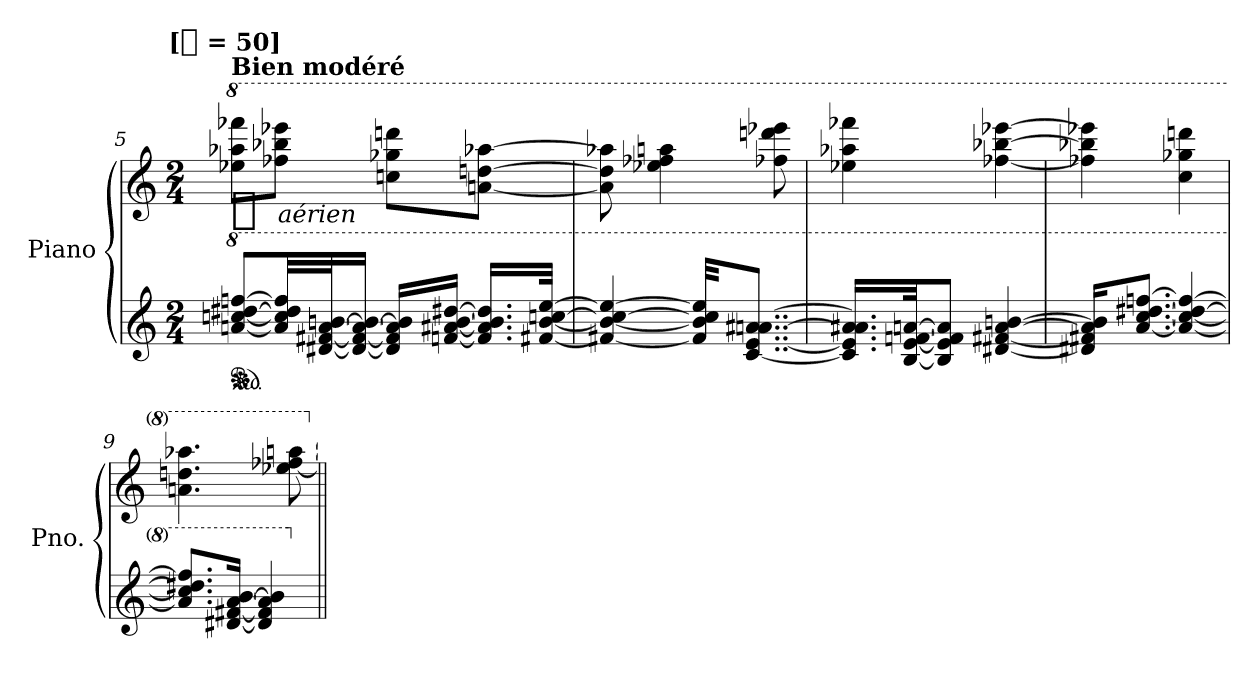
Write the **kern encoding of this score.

**kern	**kern	**dynam
*part1	*part1	*part1
*staff2	*staff1	*staff1/2
*I"Piano	*	*
*I'Pno.	*	*
*clefG2	*clefG2	*
*k[]	*k[]	*
*C:	*C:	*
!!LO:TX:omd:t=[[quarter] = 50]
*M2/4	*M2/4	*
*MM50	*MM50	*
*8va	*	*
*	*8va	*
=5	=5	=5
!	!LO:TX:a:B:t=Bien modéré	!
!	!	!LO:DY:n=1:t=%s aérien
*ped	*	*
*Xped	*	*
[8aan [8cccn [8ddd#X [8fffnL	8eee-X 8aaa-X 8ffff-XL	p pp
32aa] 32ccc] 32ddd#] 32fff]LL	8fff-X 8bbb-X 8eeee-XJ	.
[32dd#X [32ff#X [32aa [32bbnJ	.	.
16dd#_ 16ff#_ 16aa_ 16bbn_JJ	.	.
16dd#] 16ff#] 16aa] 16bbn]LL	8cccn 8ggg-X 8ddddnL	.
[16ffn [16aa#X [16bb [16ddd#XJJ	.	.
16.ff]/ 16.aa#]/ 16.bb]/ 16.ddd#]/LL	[8aan [8dddn [8aaa-XJ	.
[32ff#X [32bb [32cccn [32eeeJJk	.	.
=6	=6	=6
4ff#X_/ 4bb_/ 4ccc_/ 4eee_/	8aan] 8dddn] 8aaa-X]	.
.	4eee-X 4fff-X 4aaan	.
32ff#] 32bb] 32ccc] 32eee]KKL	.	.
[8..cc [8..ee [8..aan [8..aa#XJ	.	.
.	8fff-X 8ddddn 8eeee-X	.
=7	=7	=7
16.cc] 16.ee] 16.aan] 16.aa#X]LL	4eee-X 4aaa-X 4ffff-X	.
[32b [32ee [32ffn [32aanJK	.	.
8b] 8ee] 8ff] 8aa]J	.	.
[4dd#X [4ff#X [4aa [4bbn	[4fff-X [4bbb-X [4eeee-X	.
=8	=8	=8
16dd#X] 16ff#X] 16aa] 16bb]KL	4fff-X] 4bbb-X] 4eeee-X]	.
[8.aa [8.ccc [8.ddd#X [8.fffnJ	.	.
4aa_/ 4ccc_/ 4ddd#_/ 4fff_/	4ccc 4ggg-X 4ddddn	.
=9	=9	=9
8.aa] 8.ccc] 8.ddd#X] 8.fff]L	4.aan 4.dddn 4.aaa-X	.
[16dd#X [16ff#X [16aa [16bbJk	.	.
4dd#] 4ff#] 4aa] 4bb]	.	.
.	[8eee-X [8fff-X [8aaan	.
*X8va	*	*
*	*X8va	*
=||	=||	=||
*-	*-	*-
